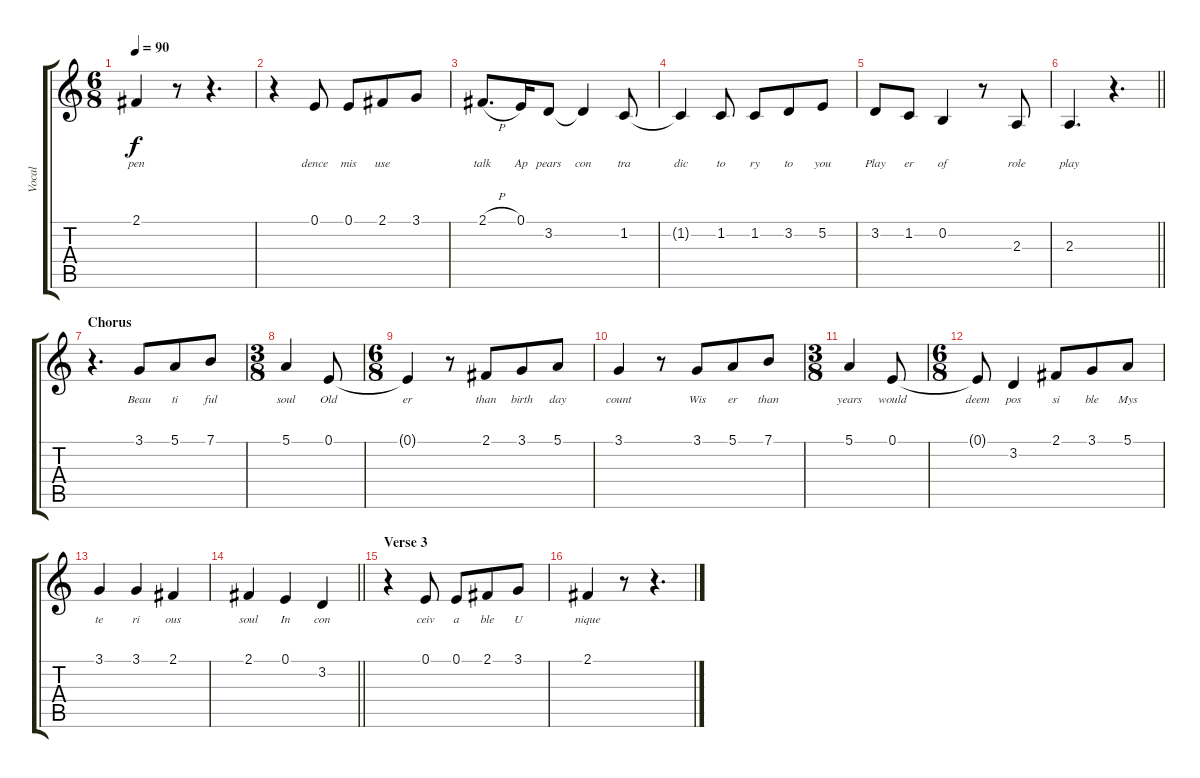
\track ("Vocal" "Vocal") {instrument acousticgrandpiano}
\staff {score tabs}
\tuning (E4 B3 G3 D3 A2 E2) {hide}
\ts (6 8)
\tempo 90
\clef g2
\ks c
2.1.4{lyrics (0 "pen") lyrics (1 "") lyrics (2 "") lyrics (3 "") lyrics (4 "") dy f} r.8 r.4{d} |
r.4 0.1.8{lyrics (0 "dence") lyrics (1 "") lyrics (2 "") lyrics (3 "") lyrics (4 "")} 0.1.8{lyrics (0 "mis") lyrics (1 "") lyrics (2 "") lyrics (3 "") lyrics (4 "")} 2.1.8{lyrics (0 "use") lyrics (1 "") lyrics (2 "") lyrics (3 "") lyrics (4 "")} 3.1.8{lyrics (0 "") lyrics (1 "") lyrics (2 "") lyrics (3 "") lyrics (4 "")} |
2.1{h}.8{d lyrics (0 "talk") lyrics (1 "") lyrics (2 "") lyrics (3 "") lyrics (4 "")} 0.1.16{lyrics (0 "Ap") lyrics (1 "") lyrics (2 "") lyrics (3 "") lyrics (4 "")} 3.2.8{lyrics (0 "pears") lyrics (1 "") lyrics (2 "") lyrics (3 "") lyrics (4 "")} 3.2{t}.4{lyrics (0 "con") lyrics (1 "") lyrics (2 "") lyrics (3 "") lyrics (4 "")} 1.2.8{lyrics (0 "tra") lyrics (1 "") lyrics (2 "") lyrics (3 "") lyrics (4 "")} |
1.2{t}.4{lyrics (0 "dic") lyrics (1 "") lyrics (2 "") lyrics (3 "") lyrics (4 "")} 1.2.8{lyrics (0 "to") lyrics (1 "") lyrics (2 "") lyrics (3 "") lyrics (4 "")} 1.2.8{lyrics (0 "ry") lyrics (1 "") lyrics (2 "") lyrics (3 "") lyrics (4 "")} 3.2.8{lyrics (0 "to") lyrics (1 "") lyrics (2 "") lyrics (3 "") lyrics (4 "")} 5.2.8{lyrics (0 "you") lyrics (1 "") lyrics (2 "") lyrics (3 "") lyrics (4 "")} |
3.2.8{lyrics (0 "Play") lyrics (1 "") lyrics (2 "") lyrics (3 "") lyrics (4 "")} 1.2.8{lyrics (0 "er") lyrics (1 "") lyrics (2 "") lyrics (3 "") lyrics (4 "")} 0.2.4{lyrics (0 "of") lyrics (1 "") lyrics (2 "") lyrics (3 "") lyrics (4 "")} r.8 2.3.8{lyrics (0 "role") lyrics (1 "") lyrics (2 "") lyrics (3 "") lyrics (4 "")} |
\barLineRight lightlight
2.3.4{d lyrics (0 "play") lyrics (1 "") lyrics (2 "") lyrics (3 "") lyrics (4 "")} r.4{d} |
\section ("" "Chorus")
r.4{d} 3.1.8{lyrics (0 "Beau") lyrics (1 "") lyrics (2 "") lyrics (3 "") lyrics (4 "")} 5.1.8{lyrics (0 "ti") lyrics (1 "") lyrics (2 "") lyrics (3 "") lyrics (4 "")} 7.1.8{lyrics (0 "ful") lyrics (1 "") lyrics (2 "") lyrics (3 "") lyrics (4 "")} |
\ts (3 8)
5.1.4{lyrics (0 "soul") lyrics (1 "") lyrics (2 "") lyrics (3 "") lyrics (4 "")} 0.1.8{lyrics (0 "Old") lyrics (1 "") lyrics (2 "") lyrics (3 "") lyrics (4 "")} |
\ts (6 8)
0.1{t}.4{lyrics (0 "er") lyrics (1 "") lyrics (2 "") lyrics (3 "") lyrics (4 "")} r.8 2.1.8{lyrics (0 "than") lyrics (1 "") lyrics (2 "") lyrics (3 "") lyrics (4 "")} 3.1.8{lyrics (0 "birth") lyrics (1 "") lyrics (2 "") lyrics (3 "") lyrics (4 "")} 5.1.8{lyrics (0 "day") lyrics (1 "") lyrics (2 "") lyrics (3 "") lyrics (4 "")} |
3.1.4{lyrics (0 "count") lyrics (1 "") lyrics (2 "") lyrics (3 "") lyrics (4 "")} r.8 3.1.8{lyrics (0 "Wis") lyrics (1 "") lyrics (2 "") lyrics (3 "") lyrics (4 "")} 5.1.8{lyrics (0 "er") lyrics (1 "") lyrics (2 "") lyrics (3 "") lyrics (4 "")} 7.1.8{lyrics (0 "than") lyrics (1 "") lyrics (2 "") lyrics (3 "") lyrics (4 "")} |
\ts (3 8)
5.1.4{lyrics (0 "years") lyrics (1 "") lyrics (2 "") lyrics (3 "") lyrics (4 "")} 0.1.8{lyrics (0 "would") lyrics (1 "") lyrics (2 "") lyrics (3 "") lyrics (4 "")} |
\ts (6 8)
0.1{t}.8{lyrics (0 "deem") lyrics (1 "") lyrics (2 "") lyrics (3 "") lyrics (4 "")} 3.2.4{lyrics (0 "pos") lyrics (1 "") lyrics (2 "") lyrics (3 "") lyrics (4 "")} 2.1.8{lyrics (0 "si") lyrics (1 "") lyrics (2 "") lyrics (3 "") lyrics (4 "")} 3.1.8{lyrics (0 "ble") lyrics (1 "") lyrics (2 "") lyrics (3 "") lyrics (4 "")} 5.1.8{lyrics (0 "Mys") lyrics (1 "") lyrics (2 "") lyrics (3 "") lyrics (4 "")} |
3.1.4{lyrics (0 "te") lyrics (1 "") lyrics (2 "") lyrics (3 "") lyrics (4 "")} 3.1.4{lyrics (0 "ri") lyrics (1 "") lyrics (2 "") lyrics (3 "") lyrics (4 "")} 2.1.4{lyrics (0 "ous") lyrics (1 "") lyrics (2 "") lyrics (3 "") lyrics (4 "")} |
\barLineRight lightlight
2.1.4{lyrics (0 "soul") lyrics (1 "") lyrics (2 "") lyrics (3 "") lyrics (4 "")} 0.1.4{lyrics (0 "In") lyrics (1 "") lyrics (2 "") lyrics (3 "") lyrics (4 "")} 3.2.4{lyrics (0 "con") lyrics (1 "") lyrics (2 "") lyrics (3 "") lyrics (4 "")} |
\section ("" "Verse 3")
r.4 0.1.8{lyrics (0 "ceiv") lyrics (1 "") lyrics (2 "") lyrics (3 "") lyrics (4 "")} 0.1.8{lyrics (0 "a") lyrics (1 "") lyrics (2 "") lyrics (3 "") lyrics (4 "")} 2.1.8{lyrics (0 "ble") lyrics (1 "") lyrics (2 "") lyrics (3 "") lyrics (4 "")} 3.1.8{lyrics (0 "U") lyrics (1 "") lyrics (2 "") lyrics (3 "") lyrics (4 "")} |
2.1.4{lyrics (0 "nique") lyrics (1 "") lyrics (2 "") lyrics (3 "") lyrics (4 "")} r.8 r.4{d}
